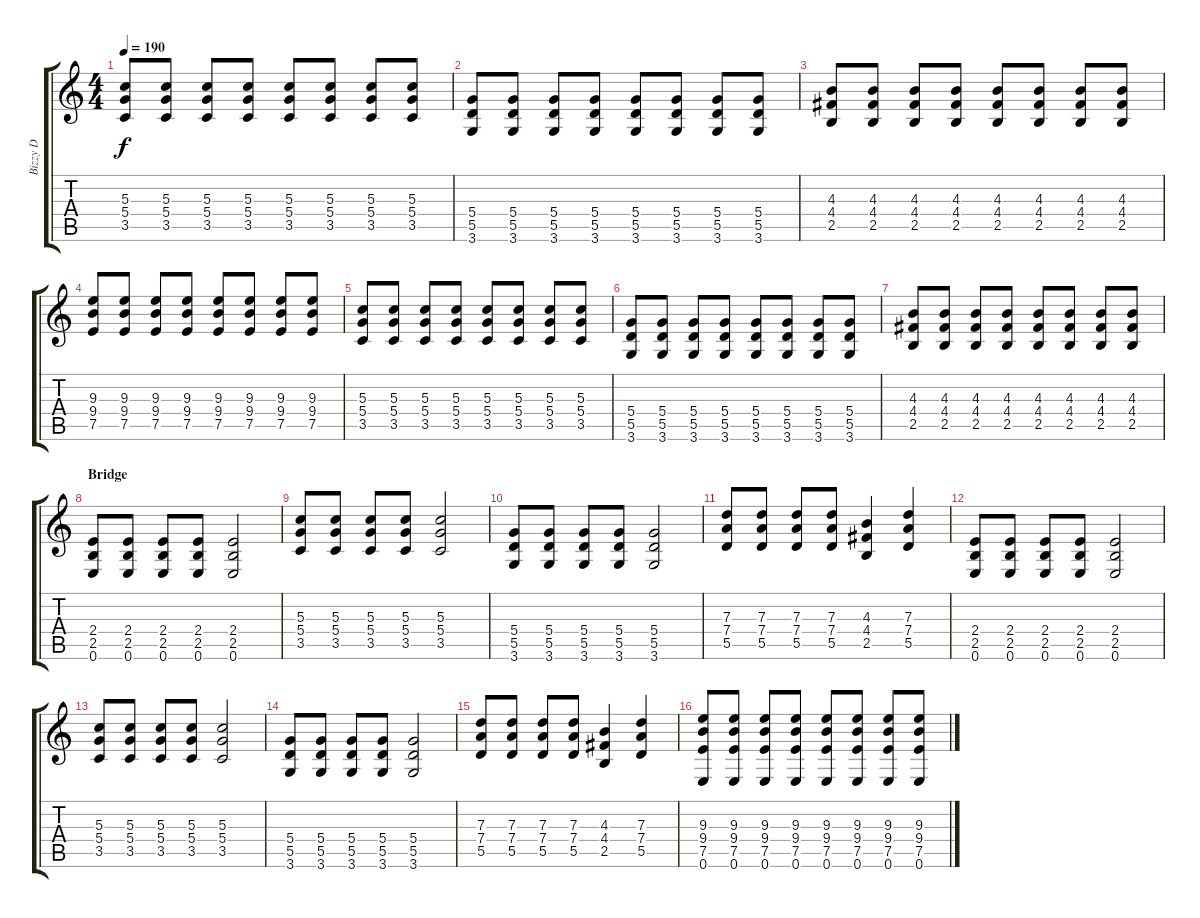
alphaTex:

\track ("Bizzy D" "Bizzy D") {instrument distortionguitar}
\staff {score tabs}
\tuning (E4 B3 G3 D3 A2 E2) {hide}
\ts (4 4)
\tempo 190
\clef g2
\ks c
(5.3 5.4 3.5).8{dy f} (5.3 5.4 3.5).8 (5.3 5.4 3.5).8 (5.3 5.4 3.5).8 (5.3 5.4 3.5).8 (5.3 5.4 3.5).8 (5.3 5.4 3.5).8 (5.3 5.4 3.5).8 |
(5.4 5.5 3.6).8 (5.4 5.5 3.6).8 (5.4 5.5 3.6).8 (5.4 5.5 3.6).8 (5.4 5.5 3.6).8 (5.4 5.5 3.6).8 (5.4 5.5 3.6).8 (5.4 5.5 3.6).8 |
(4.3 4.4 2.5).8 (4.3 4.4 2.5).8 (4.3 4.4 2.5).8 (4.3 4.4 2.5).8 (4.3 4.4 2.5).8 (4.3 4.4 2.5).8 (4.3 4.4 2.5).8 (4.3 4.4 2.5).8 |
(9.3 9.4 7.5).8 (9.3 9.4 7.5).8 (9.3 9.4 7.5).8 (9.3 9.4 7.5).8 (9.3 9.4 7.5).8 (9.3 9.4 7.5).8 (9.3 9.4 7.5).8 (9.3 9.4 7.5).8 |
(5.3 5.4 3.5).8 (5.3 5.4 3.5).8 (5.3 5.4 3.5).8 (5.3 5.4 3.5).8 (5.3 5.4 3.5).8 (5.3 5.4 3.5).8 (5.3 5.4 3.5).8 (5.3 5.4 3.5).8 |
(5.4 5.5 3.6).8 (5.4 5.5 3.6).8 (5.4 5.5 3.6).8 (5.4 5.5 3.6).8 (5.4 5.5 3.6).8 (5.4 5.5 3.6).8 (5.4 5.5 3.6).8 (5.4 5.5 3.6).8 |
(4.3 4.4 2.5).8 (4.3 4.4 2.5).8 (4.3 4.4 2.5).8 (4.3 4.4 2.5).8 (4.3 4.4 2.5).8 (4.3 4.4 2.5).8 (4.3 4.4 2.5).8 (4.3 4.4 2.5).8 |
\section ("" "Bridge")
(2.4 2.5 0.6).8 (2.4 2.5 0.6).8 (2.4 2.5 0.6).8 (2.4 2.5 0.6).8 (2.4 2.5 0.6).2 |
(5.3 5.4 3.5).8 (5.3 5.4 3.5).8 (5.3 5.4 3.5).8 (5.3 5.4 3.5).8 (5.3 5.4 3.5).2 |
(5.4 5.5 3.6).8 (5.4 5.5 3.6).8 (5.4 5.5 3.6).8 (5.4 5.5 3.6).8 (5.4 5.5 3.6).2 |
(7.3 7.4 5.5).8 (7.3 7.4 5.5).8 (7.3 7.4 5.5).8 (7.3 7.4 5.5).8 (4.3 4.4 2.5).4 (7.3 7.4 5.5).4 |
(2.4 2.5 0.6).8 (2.4 2.5 0.6).8 (2.4 2.5 0.6).8 (2.4 2.5 0.6).8 (2.4 2.5 0.6).2 |
(5.3 5.4 3.5).8 (5.3 5.4 3.5).8 (5.3 5.4 3.5).8 (5.3 5.4 3.5).8 (5.3 5.4 3.5).2 |
(5.4 5.5 3.6).8 (5.4 5.5 3.6).8 (5.4 5.5 3.6).8 (5.4 5.5 3.6).8 (5.4 5.5 3.6).2 |
(7.3 7.4 5.5).8 (7.3 7.4 5.5).8 (7.3 7.4 5.5).8 (7.3 7.4 5.5).8 (4.3 4.4 2.5).4 (7.3 7.4 5.5).4 |
(9.3 9.4 7.5 0.6).8 (9.3 9.4 7.5 0.6).8 (9.3 9.4 7.5 0.6).8 (9.3 9.4 7.5 0.6).8 (9.3 9.4 7.5 0.6).8 (9.3 9.4 7.5 0.6).8 (9.3 9.4 7.5 0.6).8 (9.3 9.4 7.5 0.6).8
